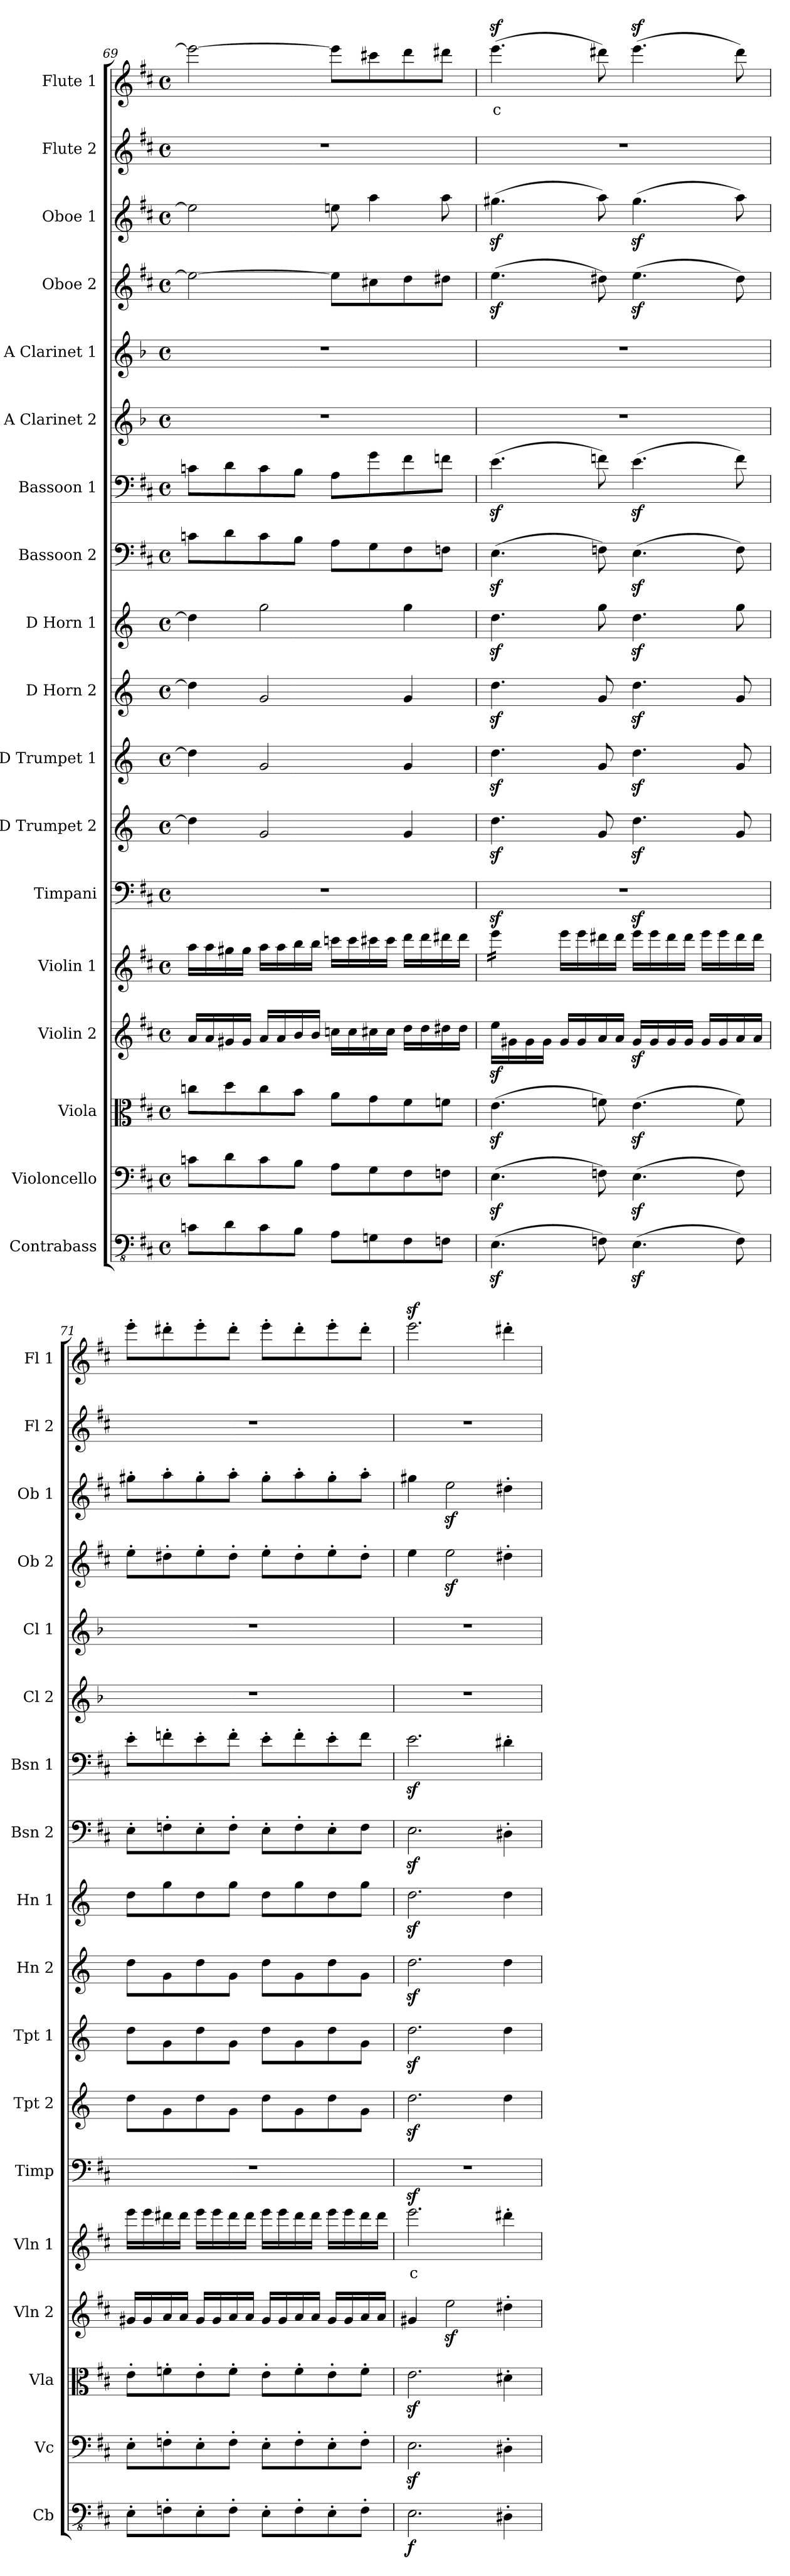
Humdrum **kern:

**kern	**dynam	**kern	**kern	**kern	**kern	**text	**kern	**kern	**kern	**kern	**kern	**kern	**kern	**kern	**kern	**kern	**kern	**kern	**kern	**text
*part18	*part18	*part17	*part16	*part15	*part14	*part14	*part13	*part12	*part11	*part10	*part9	*part8	*part7	*part6	*part5	*part4	*part3	*part2	*part1	*part1
*staff18	*staff18	*staff17	*staff16	*staff15	*staff14	*staff14	*staff13	*staff12	*staff11	*staff10	*staff9	*staff8	*staff7	*staff6	*staff5	*staff4	*staff3	*staff2	*staff1	*staff1
*I"Contrabass	*	*I"Violoncello	*I"Viola	*I"Violin 2	*I"Violin 1	*	*I"Timpani	*I"D Trumpet 2	*I"D Trumpet 1	*I"D Horn 2	*I"D Horn 1	*I"Bassoon 2	*I"Bassoon 1	*I"A Clarinet 2	*I"A Clarinet 1	*I"Oboe 2	*I"Oboe 1	*I"Flute 2	*I"Flute 1	*
*I'Cb	*	*I'Vc	*I'Vla	*I'Vln 2	*I'Vln 1	*	*I'Timp	*I'Tpt 2	*I'Tpt 1	*I'Hn 2	*I'Hn 1	*I'Bsn 2	*I'Bsn 1	*I'Cl 2	*I'Cl 1	*I'Ob 2	*I'Ob 1	*I'Fl 2	*I'Fl 1	*
*clefFv4	*	*clefF4	*clefC3	*clefG2	*clefG2	*	*clefF4	*clefG2	*clefG2	*clefG2	*clefG2	*clefF4	*clefF4	*clefG2	*clefG2	*clefG2	*clefG2	*clefG2	*clefG2	*
*	*	*	*	*	*	*	*	*ITrd-1c-2	*ITrd-1c-2	*ITrd6c10	*ITrd6c10	*	*	*ITrd2c3	*ITrd2c3	*	*	*	*	*
*k[f#c#]	*	*k[f#c#]	*k[f#c#]	*k[f#c#]	*k[f#c#]	*	*k[f#c#]	*k[f#c#]	*k[f#c#]	*k[f#c#]	*k[f#c#]	*k[f#c#]	*k[f#c#]	*k[f#c#]	*k[f#c#]	*k[f#c#]	*k[f#c#]	*k[f#c#]	*k[f#c#]	*
*M4/4	*	*M4/4	*M4/4	*M4/4	*M4/4	*	*M4/4	*M4/4	*M4/4	*M4/4	*M4/4	*M4/4	*M4/4	*M4/4	*M4/4	*M4/4	*M4/4	*M4/4	*M4/4	*
*met(c)	*	*met(c)	*met(c)	*met(c)	*met(c)	*	*met(c)	*met(c)	*met(c)	*met(c)	*met(c)	*met(c)	*met(c)	*met(c)	*met(c)	*met(c)	*met(c)	*met(c)	*met(c)	*
=69	=69	=69	=69	=69	=69	=69	=69	=69	=69	=69	=69	=69	=69	=69	=69	=69	=69	=69	=69	=69
8Cn\L	.	8cn\L	8ccn\L	16a/LL	16aa\LL	.	1r	4ee\]	4ee\]	4e\]	4e\]	8cn\L	8cn\L	1r	1r	2ee\_	2ee\]	1r	2eee\_	.
.	.	.	.	16a/	16aa\	.	.	.	.	.	.	.	.	.	.	.	.	.	.	.
8D\	.	8d\	8dd\	16g#X/	16gg#X\	.	.	.	.	.	.	8d\	8d\	.	.	.	.	.	.	.
.	.	.	.	16g#/JJ	16gg#\JJ	.	.	.	.	.	.	.	.	.	.	.	.	.	.	.
8C\	.	8c\	8cc\	16a/LL	16aa\LL	.	.	2a/	2a/	2A/	2a\	8c\	8c\	.	.	.	.	.	.	.
.	.	.	.	16a/	16aa\	.	.	.	.	.	.	.	.	.	.	.	.	.	.	.
8BB\J	.	8B\J	8b\J	16b/	16bb\	.	.	.	.	.	.	8B\J	8B\J	.	.	.	.	.	.	.
.	.	.	.	16b/JJ	16bb\JJ	.	.	.	.	.	.	.	.	.	.	.	.	.	.	.
8AA\L	.	8A\L	8a\L	16ccn\LL	16cccn\LL	.	.	.	.	.	.	8A\L	8A\L	.	.	8ee\L]	8een\	.	8eee\L]	.
.	.	.	.	16cc\	16ccc\	.	.	.	.	.	.	.	.	.	.	.	.	.	.	.
8GGn\	.	8G\	8g\	16cc#X\	16ccc#X\	.	.	.	.	.	.	8G\	8g\	.	.	8cc#X\	4aa\	.	8ccc#X\	.
.	.	.	.	16cc#\JJ	16ccc#\JJ	.	.	.	.	.	.	.	.	.	.	.	.	.	.	.
8FF#\	.	8F#\	8f#\	16dd\LL	16ddd\LL	.	.	4a/	4a/	4A/	4a\	8F#\	8f#\	.	.	8dd\	.	.	8ddd\	.
.	.	.	.	16dd\	16ddd\	.	.	.	.	.	.	.	.	.	.	.	.	.	.	.
8FFn\J	.	8Fn\J	8fn\J	16dd#X\	16ddd#X\	.	.	.	.	.	.	8Fn\J	8fn\J	.	.	8dd#X\J	8aa\	.	8ddd#X\J	.
.	.	.	.	16dd#\JJ	16ddd#\JJ	.	.	.	.	.	.	.	.	.	.	.	.	.	.	.
!!LO:PB:g=z
=70	=70	=70	=70	=70	=70	=70	=70	=70	=70	=70	=70	=70	=70	=70	=70	=70	=70	=70	=70	=70
!	!	!	!	!	!	!	!	!	!	!	!	!	!	!	!	!	!	!	!	!LO:LY:b:color=#FF0000
*	*	*	*	*	*tremolo	*	*	*	*	*	*	*	*	*	*	*	*	*	*	*
(4.EEz<\	.	(4.Ez<\	(4.ez<\	16eez<\LL	16eeez<\LL	.	1r	4.eez<\	4.eez<\	4.ez<\	4.ez<\	(4.Ez<\	(4.ez<\	1r	1r	(4.eez<\	(4.gg#Xz<\	1r	(4.eeez<\	c
.	.	.	.	16g#X\	16eeez<\	.	.	.	.	.	.	.	.	.	.	.	.	.	.	.
.	.	.	.	16g#\	16eeez<\	.	.	.	.	.	.	.	.	.	.	.	.	.	.	.
.	.	.	.	16g#\JJ	16eeez<\JJ	.	.	.	.	.	.	.	.	.	.	.	.	.	.	.
*	*	*	*	*	*Xtremolo	*	*	*	*	*	*	*	*	*	*	*	*	*	*	*
.	.	.	.	16g#/LL	16eee\LL	.	.	.	.	.	.	.	.	.	.	.	.	.	.	.
.	.	.	.	16g#/	16eee\	.	.	.	.	.	.	.	.	.	.	.	.	.	.	.
8FFn\)	.	8Fn\)	8fn\)	16a/	16ddd#X\	.	.	8a/	8a/	8A/	8a\	8Fn\)	8fn\)	.	.	8dd#X\)	8aa\)	.	8ddd#X\)	.
.	.	.	.	16a/JJ	16ddd#\JJ	.	.	.	.	.	.	.	.	.	.	.	.	.	.	.
(4.EEz<\	.	(4.Ez<\	(4.ez<\	16g#z</LL	16eeez<\LL	.	.	4.eez<\	4.eez<\	4.ez<\	4.ez<\	(4.Ez<\	(4.ez<\	.	.	(4.eez<\	(4.gg#z<\	.	(4.eeez<\	.
.	.	.	.	16g#/	16eee\	.	.	.	.	.	.	.	.	.	.	.	.	.	.	.
.	.	.	.	16g#/	16ddd#\	.	.	.	.	.	.	.	.	.	.	.	.	.	.	.
.	.	.	.	16g#/JJ	16ddd#\JJ	.	.	.	.	.	.	.	.	.	.	.	.	.	.	.
.	.	.	.	16g#/LL	16eee\LL	.	.	.	.	.	.	.	.	.	.	.	.	.	.	.
.	.	.	.	16g#/	16eee\	.	.	.	.	.	.	.	.	.	.	.	.	.	.	.
8FF\)	.	8F\)	8f\)	16a/	16ddd#\	.	.	8a/	8a/	8A/	8a\	8F\)	8f\)	.	.	8dd#\)	8aa\)	.	8ddd#\)	.
.	.	.	.	16a/JJ	16ddd#\JJ	.	.	.	.	.	.	.	.	.	.	.	.	.	.	.
=71	=71	=71	=71	=71	=71	=71	=71	=71	=71	=71	=71	=71	=71	=71	=71	=71	=71	=71	=71	=71
8EE'\L	.	8E'\L	8e'\L	16g#X/LL	16eee\LL	.	1r	8ee\L	8ee\L	8e\L	8e\L	8E'\L	8e'\L	1r	1r	8ee'\L	8gg#X'\L	1r	8eee'\L	.
.	.	.	.	16g#/	16eee\	.	.	.	.	.	.	.	.	.	.	.	.	.	.	.
8FFn'\	.	8Fn'\	8fn'\	16a/	16ddd#X\	.	.	8a\	8a\	8A\	8a\	8Fn'\	8fn'\	.	.	8dd#X'\	8aa'\	.	8ddd#X'\	.
.	.	.	.	16a/JJ	16ddd#\JJ	.	.	.	.	.	.	.	.	.	.	.	.	.	.	.
8EE'\	.	8E'\	8e'\	16g#/LL	16eee\LL	.	.	8ee\	8ee\	8e\	8e\	8E'\	8e'\	.	.	8ee'\	8gg#'\	.	8eee'\	.
.	.	.	.	16g#/	16eee\	.	.	.	.	.	.	.	.	.	.	.	.	.	.	.
8FF'\J	.	8F'\J	8f'\J	16a/	16ddd#\	.	.	8a\J	8a\J	8A\J	8a\J	8F'\J	8f'\J	.	.	8dd#'\J	8aa'\J	.	8ddd#'\J	.
.	.	.	.	16a/JJ	16ddd#\JJ	.	.	.	.	.	.	.	.	.	.	.	.	.	.	.
8EE'\L	.	8E'\L	8e'\L	16g#/LL	16eee\LL	.	.	8ee\L	8ee\L	8e\L	8e\L	8E'\L	8e'\L	.	.	8ee'\L	8gg#'\L	.	8eee'\L	.
.	.	.	.	16g#/	16eee\	.	.	.	.	.	.	.	.	.	.	.	.	.	.	.
8FF'\	.	8F'\	8f'\	16a/	16ddd#\	.	.	8a\	8a\	8A\	8a\	8F'\	8f'\	.	.	8dd#'\	8aa'\	.	8ddd#'\	.
.	.	.	.	16a/JJ	16ddd#\JJ	.	.	.	.	.	.	.	.	.	.	.	.	.	.	.
8EE'\	.	8E'\	8e'\	16g#/LL	16eee\LL	.	.	8ee\	8ee\	8e\	8e\	8E'\	8e'\	.	.	8ee'\	8gg#'\	.	8eee'\	.
.	.	.	.	16g#/	16eee\	.	.	.	.	.	.	.	.	.	.	.	.	.	.	.
8FF'\J	.	8F'\J	8f'\J	16a/	16ddd#\	.	.	8a\J	8a\J	8A\J	8a\J	8F\J	8f\J	.	.	8dd#'\J	8aa'\J	.	8ddd#'\J	.
.	.	.	.	16a/JJ	16ddd#\JJ	.	.	.	.	.	.	.	.	.	.	.	.	.	.	.
=72	=72	=72	=72	=72	=72	=72	=72	=72	=72	=72	=72	=72	=72	=72	=72	=72	=72	=72	=72	=72
!	!LO:DY:b	!	!	!	!	!LO:LY:b:color=#FF0000	!	!	!	!	!	!	!	!	!	!	!	!	!	!
2.EE\	f	2.Ez<\	2.ez<\	4g#X/	2.eeez<\	c	1r	2.eez<\	2.eez<\	2.ez<\	2.ez<\	2.Ez<\	2.ez<\	1r	1r	4ee\	4gg#X\	1r	2.eeez<\	.
.	.	.	.	2eez<\	.	.	.	.	.	.	.	.	.	.	.	2eez<\	2eez<\	.	.	.
4DD#X'\	.	4D#X'\	4d#X'\	4dd#X'\	4ddd#X'\	.	.	4ee\	4ee\	4e\	4e\	4D#X'\	4d#X'\	.	.	4dd#X'\	4dd#X'\	.	4ddd#X'\	.
=	=	=	=	=	=	=	=	=	=	=	=	=	=	=	=	=	=	=	=	=
*-	*-	*-	*-	*-	*-	*-	*-	*-	*-	*-	*-	*-	*-	*-	*-	*-	*-	*-	*-	*-
